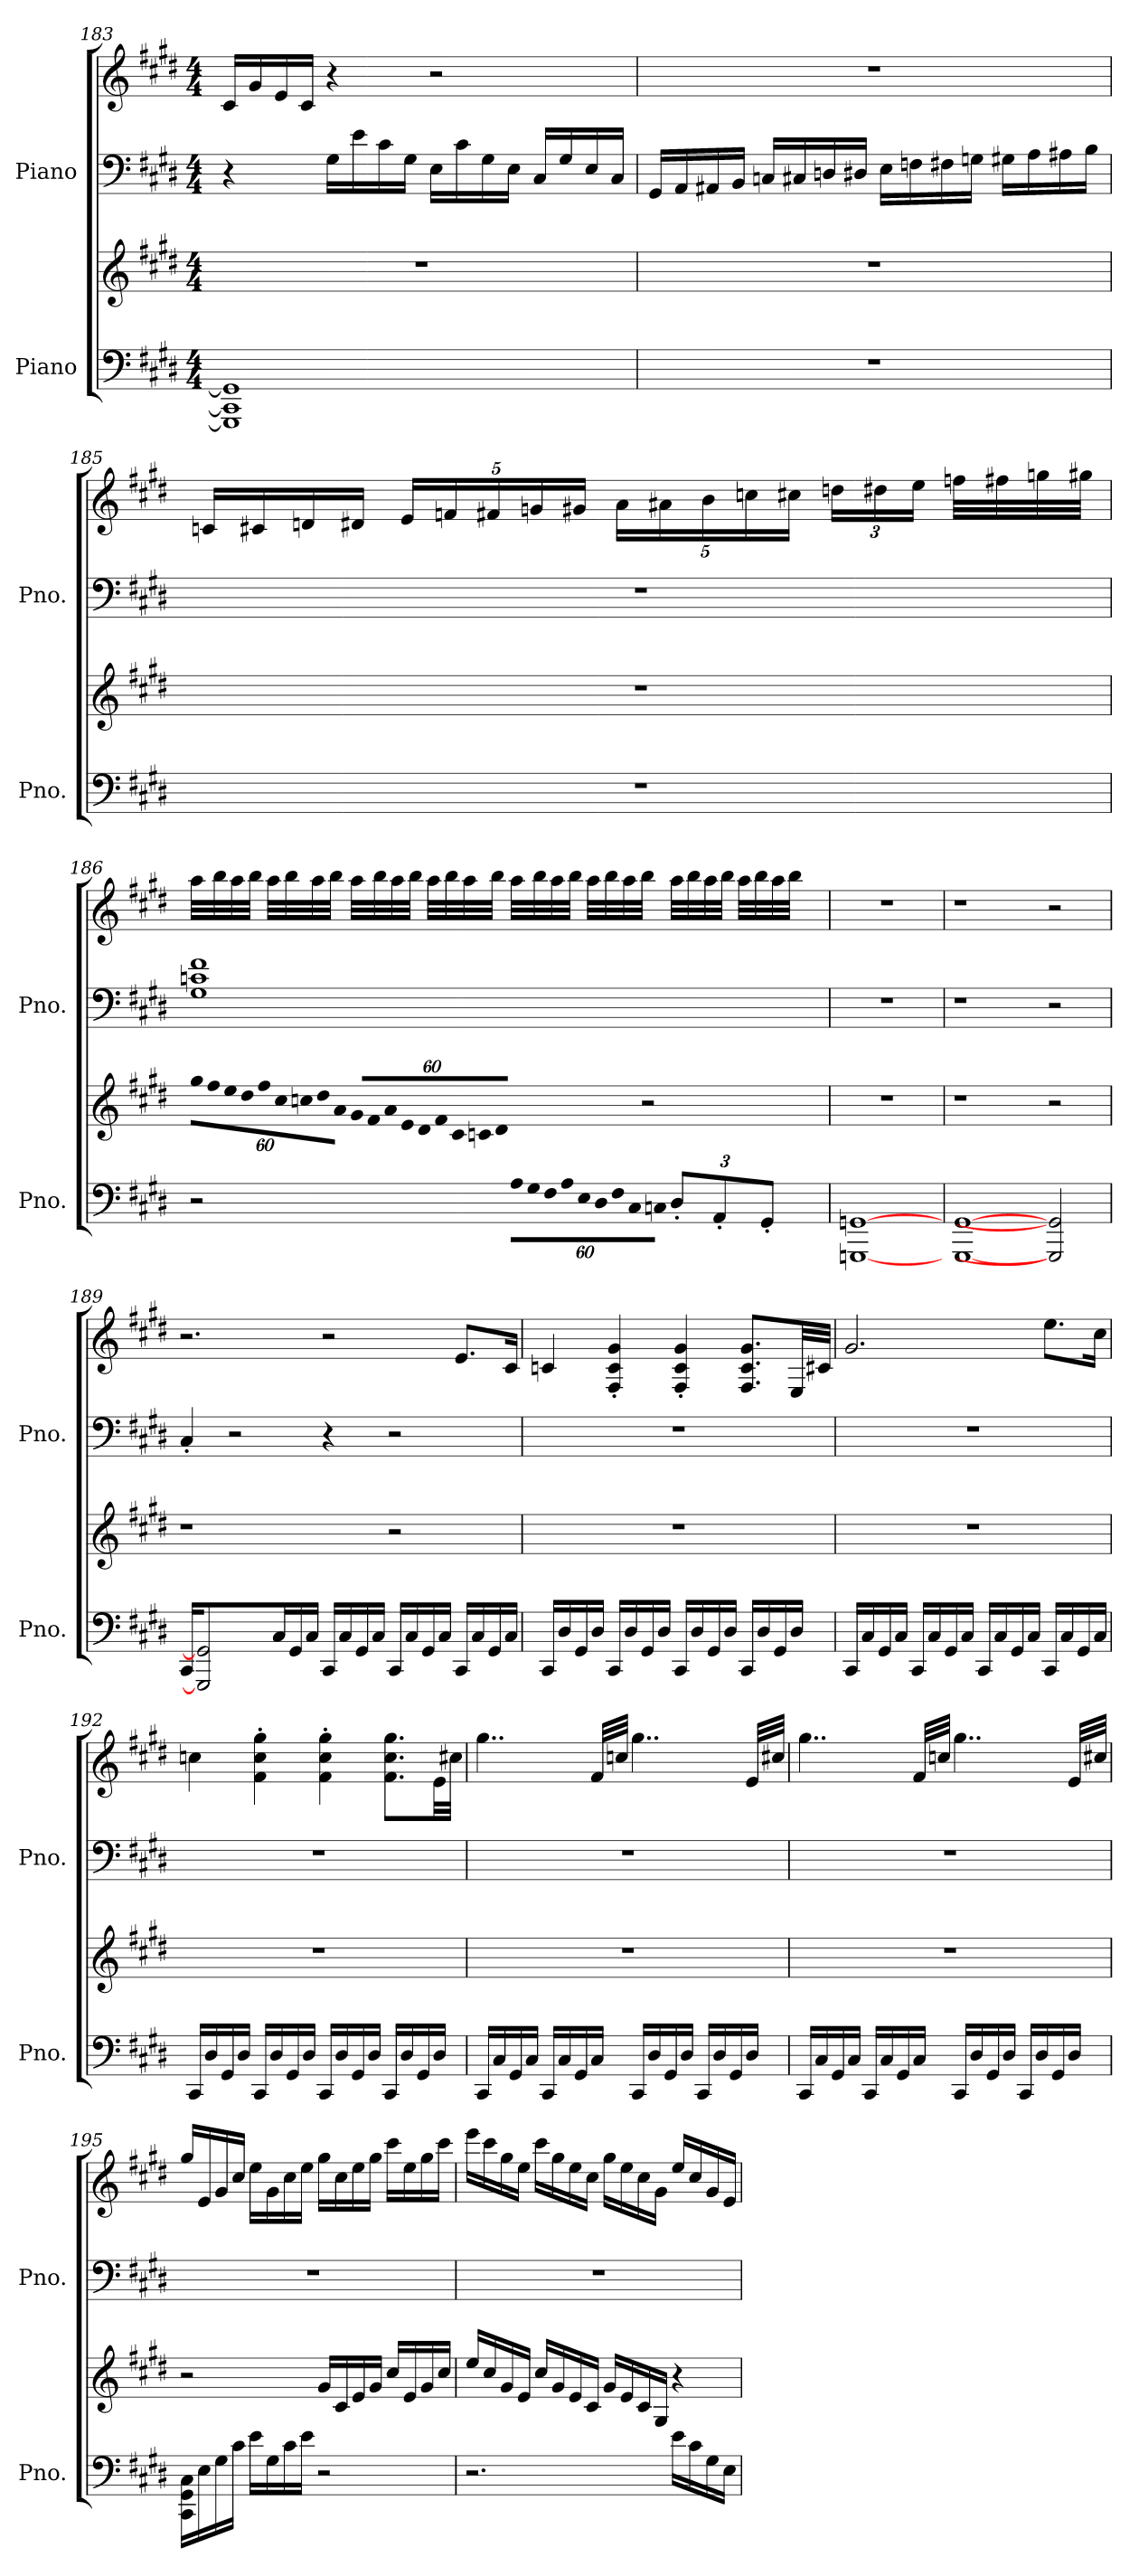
**kern	**kern	**kern	**kern
*part2	*part2	*part1	*part1
*staff4	*staff3	*staff2	*staff1
*I"Piano	*	*I"Piano	*
*I'Pno.	*	*I'Pno.	*
*clefF4	*clefG2	*clefF4	*clefG2
*k[f#c#g#d#]	*k[f#c#g#d#]	*k[f#c#g#d#]	*k[f#c#g#d#]
*E:	*E:	*E:	*E:
*M4/4	*M4/4	*M4/4	*M4/4
=183	=183	=183	=183
1GGG#] 1CC#] 1GG#]	1r	4r	16c#/LL
.	.	.	16g#/
.	.	.	16e/
.	.	.	16c#/JJ
.	.	16G#\LL	4r
.	.	16e\	.
.	.	16c#\	.
.	.	16G#\JJ	.
.	.	16E\LL	2r
.	.	16c#\	.
.	.	16G#\	.
.	.	16E\JJ	.
.	.	16C#/LL	.
.	.	16G#/	.
.	.	16E/	.
.	.	16C#/JJ	.
!!LO:PB:g=z
=184	=184	=184	=184
1r	1r	16GG#/LL	1r
.	.	16AA/	.
.	.	16AA#X/	.
.	.	16BB/JJ	.
.	.	16Cn/LL	.
.	.	16C#X/	.
.	.	16Dn/	.
.	.	16D#X/JJ	.
.	.	16E\LL	.
.	.	16Fn\	.
.	.	16F#X\	.
.	.	16Gn\JJ	.
.	.	16G#X\LL	.
.	.	16A\	.
.	.	16A#X\	.
.	.	16B\JJ	.
!!LO:PB:g=z
=185	=185	=185	=185
1r	1r	1r	16cn/LL
.	.	.	16c#X/
.	.	.	16dn/
.	.	.	16d#X/JJ
*	*	*	*Xbrackettup
.	.	.	20e/LL
.	.	.	20fn/
.	.	.	20f#X/
.	.	.	20gn/
.	.	.	20g#X/JJ
.	.	.	20a\LL
.	.	.	20a#X\
.	.	.	20b\
.	.	.	20ccn\
.	.	.	20cc#X\JJ
.	.	.	24ddn\LL
.	.	.	24dd#X\
.	.	.	24ee\JJ
.	.	.	32ffn\LLL
.	.	.	32ff#X\
.	.	.	32ggn\
.	.	.	32gg#X\JJJ
!!LO:LB:g=z
=186	=186	=186	=186
*	*Xbrackettup	*	*
!	!LO:N:vis=32	!	!
2r	1920%53gg#\LLL	1G# 1cn 1f#	32aa\LLL
!	!LO:N:vis=32	!	!
.	1920%53ff#\	.	.
.	.	.	32bb\
!	!LO:N:vis=32	!	!
.	1920%53ee\	.	.
.	.	.	32aa\
!	!LO:N:vis=32	!	!
.	1920%53dd#\	.	.
.	.	.	32bb\JJJ
!	!LO:N:vis=32	!	!
.	1920%53ff#\	.	.
.	.	.	32aa\LLL
!	!LO:N:vis=32	!	!
.	1920%53cc#\	.	.
.	.	.	32bb\
!	!LO:N:vis=32	!	!
.	1920%53ccn\	.	.
.	.	.	32aa\
!	!LO:N:vis=32	!	!
.	1920%53dd#\	.	.
.	.	.	32bb\JJJ
!	!LO:N:vis=32	!	!
.	1920%53a\JJJ	.	.
.	640ryy	.	.
!	!LO:N:vis=32	!	!
.	1920%53g#/LLL	.	32aa\LLL
!	!LO:N:vis=32	!	!
.	1920%53f#/	.	.
.	.	.	32bb\
!	!LO:N:vis=32	!	!
.	1920%53a/	.	.
.	.	.	32aa\
!	!LO:N:vis=32	!	!
.	1920%53e/	.	.
.	.	.	32bb\JJJ
!	!LO:N:vis=32	!	!
.	1920%53d#/	.	.
.	.	.	32aa\LLL
!	!LO:N:vis=32	!	!
.	1920%53f#/	.	.
.	.	.	32bb\
!	!LO:N:vis=32	!	!
.	1920%53c#/	.	.
.	.	.	32aa\
!	!LO:N:vis=32	!	!
.	1920%53cn/	.	.
.	.	.	32bb\JJJ
!	!LO:N:vis=32	!	!
.	1920%53d#/JJJ	.	.
.	640ryy	.	.
*Xbrackettup	*	*	*
!LO:N:vis=32	!	!	!
1920%53A\LLL	2r	.	32aa\LLL
!LO:N:vis=32	!	!	!
1920%53G#\	.	.	.
.	.	.	32bb\
!LO:N:vis=32	!	!	!
1920%53F#\	.	.	.
.	.	.	32aa\
!LO:N:vis=32	!	!	!
1920%53A\	.	.	.
.	.	.	32bb\JJJ
!LO:N:vis=32	!	!	!
1920%53E\	.	.	.
.	.	.	32aa\LLL
!LO:N:vis=32	!	!	!
1920%53D#\	.	.	.
.	.	.	32bb\
!LO:N:vis=32	!	!	!
1920%53F#\	.	.	.
.	.	.	32aa\
!LO:N:vis=32	!	!	!
1920%53C#\	.	.	.
.	.	.	32bb\JJJ
!LO:N:vis=32	!	!	!
1920%53Cn\JJJ	.	.	.
640ryy	.	.	.
12D#'/L	.	.	32aa\LLL
.	.	.	32bb\
.	.	.	32aa\
12AA'/	.	.	.
.	.	.	32bb\JJJ
.	.	.	32aa\LLL
.	.	.	32bb\
12GG#'/J	.	.	.
.	.	.	32aa\
.	.	.	32bb\JJJ
!!LO:PB:g=z
=187	=187	=187	=187
[1GGGn [1GGn	1r	1r	1r
=188	=188	=188	=188
[1GGG# [1GG#	1r	1r	1r
2GGG] 2GG]	2r	2r	2r
!!LO:PB:g=z
=189	=189	=189	=189
16CC#/LL	1r	4C#'/	2.r
2GGG#] 2GG#]	.	.	.
.	.	2r	.
16C#/	.	.	.
16GG#/	.	.	.
16C#/JJ	.	.	.
16CC#/LL	.	4r	2r
16C#/	.	.	.
16GG#/	.	.	.
16C#/JJ	.	.	.
16CC#/LL	2r	2r	.
16C#/	.	.	.
16GG#/	.	.	.
16C#/JJ	.	.	.
16CC#/LL	.	.	8.e/L
16C#/	.	.	.
16GG#/	.	.	.
16C#/JJ	.	.	16c#/Jk
=190	=190	=190	=190
16CC#/LL	1r	1r	4cn/
16D#/	.	.	.
16GG#/	.	.	.
16D#/JJ	.	.	.
16CC#/LL	.	.	4F#/' 4c/' 4g#/'
16D#/	.	.	.
16GG#/	.	.	.
16D#/JJ	.	.	.
16CC#/LL	.	.	4F#/' 4c/' 4g#/'
16D#/	.	.	.
16GG#/	.	.	.
16D#/JJ	.	.	.
16CC#/LL	.	.	8.F#/ 8.c/ 8.g#/L
16D#/	.	.	.
16GG#/	.	.	.
16D#/JJ	.	.	32E/LL
.	.	.	32c#X/JJJ
!!LO:PB:g=z
=191	=191	=191	=191
16CC#/LL	1r	1r	2.g#/
16C#/	.	.	.
16GG#/	.	.	.
16C#/JJ	.	.	.
16CC#/LL	.	.	.
16C#/	.	.	.
16GG#/	.	.	.
16C#/JJ	.	.	.
16CC#/LL	.	.	.
16C#/	.	.	.
16GG#/	.	.	.
16C#/JJ	.	.	.
16CC#/LL	.	.	8.ee\L
16C#/	.	.	.
16GG#/	.	.	.
16C#/JJ	.	.	16cc#\Jk
!!LO:PB:g=z
=192	=192	=192	=192
16CC#/LL	1r	1r	4ccn\
16D#/	.	.	.
16GG#/	.	.	.
16D#/JJ	.	.	.
16CC#/LL	.	.	4f#\' 4cc\' 4gg#\'
16D#/	.	.	.
16GG#/	.	.	.
16D#/JJ	.	.	.
16CC#/LL	.	.	4f#\' 4cc\' 4gg#\'
16D#/	.	.	.
16GG#/	.	.	.
16D#/JJ	.	.	.
16CC#/LL	.	.	8.f#\ 8.cc\ 8.gg#\L
16D#/	.	.	.
16GG#/	.	.	.
16D#/JJ	.	.	32e\LL
.	.	.	32cc#X\JJJ
!!LO:PB:g=z
=193	=193	=193	=193
16CC#/LL	1r	1r	4..gg#\
16C#/	.	.	.
16GG#/	.	.	.
16C#/JJ	.	.	.
16CC#/LL	.	.	.
16C#/	.	.	.
16GG#/	.	.	.
16C#/JJ	.	.	32f#/LLL
.	.	.	32ccn/JJJ
16CC#/LL	.	.	4..gg#\
16D#/	.	.	.
16GG#/	.	.	.
16D#/JJ	.	.	.
16CC#/LL	.	.	.
16D#/	.	.	.
16GG#/	.	.	.
16D#/JJ	.	.	32e/LLL
.	.	.	32cc#X/JJJ
!!LO:PB:g=z
=194	=194	=194	=194
16CC#/LL	1r	1r	4..gg#\
16C#/	.	.	.
16GG#/	.	.	.
16C#/JJ	.	.	.
16CC#/LL	.	.	.
16C#/	.	.	.
16GG#/	.	.	.
16C#/JJ	.	.	32f#/LLL
.	.	.	32ccn/JJJ
16CC#/LL	.	.	4..gg#\
16D#/	.	.	.
16GG#/	.	.	.
16D#/JJ	.	.	.
16CC#/LL	.	.	.
16D#/	.	.	.
16GG#/	.	.	.
16D#/JJ	.	.	32e/LLL
.	.	.	32cc#X/JJJ
!!LO:PB:g=z
=195	=195	=195	=195
16CC#\ 16GG#\ 16C#\LL	2r	1r	16gg#/LL
16E\	.	.	16e/
16G#\	.	.	16g#/
16c#\JJ	.	.	16cc#/JJ
16e\LL	.	.	16ee\LL
16G#\	.	.	16g#\
16c#\	.	.	16cc#\
16e\JJ	.	.	16ee\JJ
2r	16g#/LL	.	16gg#\LL
.	16c#/	.	16cc#\
.	16e/	.	16ee\
.	16g#/JJ	.	16gg#\JJ
.	16cc#/LL	.	16ccc#\LL
.	16e/	.	16ee\
.	16g#/	.	16gg#\
.	16cc#/JJ	.	16ccc#\JJ
=196	=196	=196	=196
2.r	16ee/LL	1r	16eee\LL
.	16cc#/	.	16ccc#\
.	16g#/	.	16gg#\
.	16e/JJ	.	16ee\JJ
.	16cc#/LL	.	16ccc#\LL
.	16g#/	.	16gg#\
.	16e/	.	16ee\
.	16c#/JJ	.	16cc#\JJ
.	16g#/LL	.	16gg#\LL
.	16e/	.	16ee\
.	16c#/	.	16cc#\
.	16G#/JJ	.	16g#\JJ
16e\LL	4r	.	16ee/LL
16c#\	.	.	16cc#/
16G#\	.	.	16g#/
16E\JJ	.	.	16e/JJ
=	=	=	=
*-	*-	*-	*-
